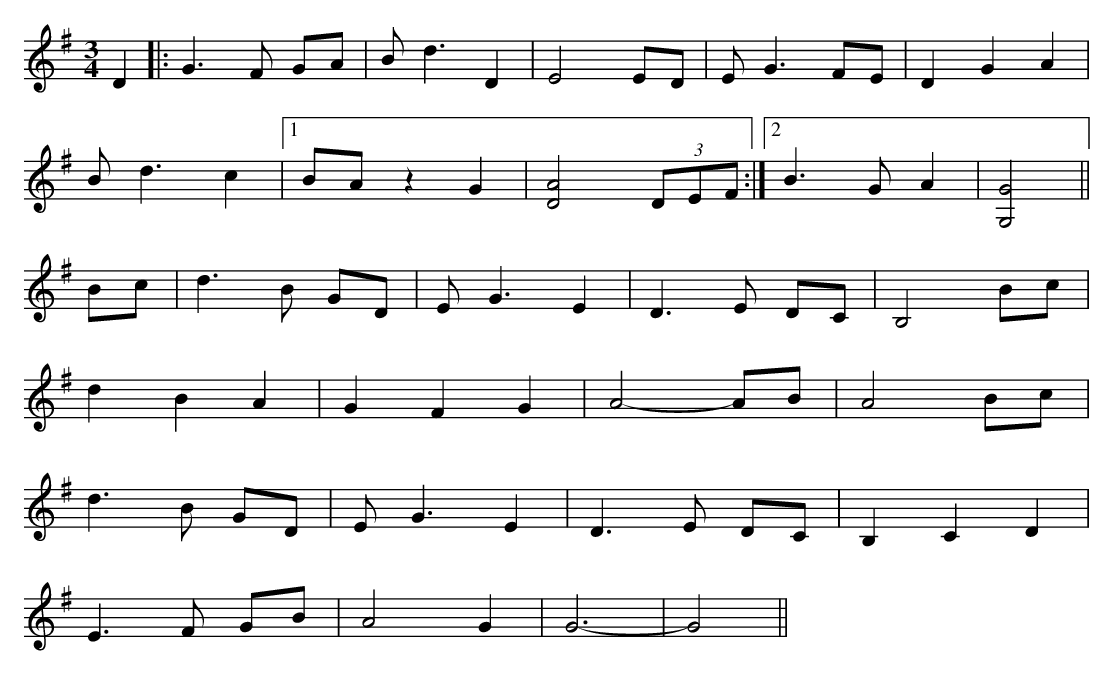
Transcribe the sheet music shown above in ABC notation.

X:1
M:3/4
K:G
D2|:G3F GA| Bd3 D2|E4 ED| EG3 FE|D2 G2 A2|
 Bd3 c2|1 BA z2 G2|[D4A4] (3DEF:|2 B3G A2|[G,4G4]||
Bc|d3B GD|EG3 E2|D3E DC|B,4 Bc|
d2 B2A2|G2 F2 G2|A4- AB|A4 Bc|
d3B GD|EG3 E2|D3E DC|B,2 C2 D2|
E3F GB|A4 G2|G6-|G4||
